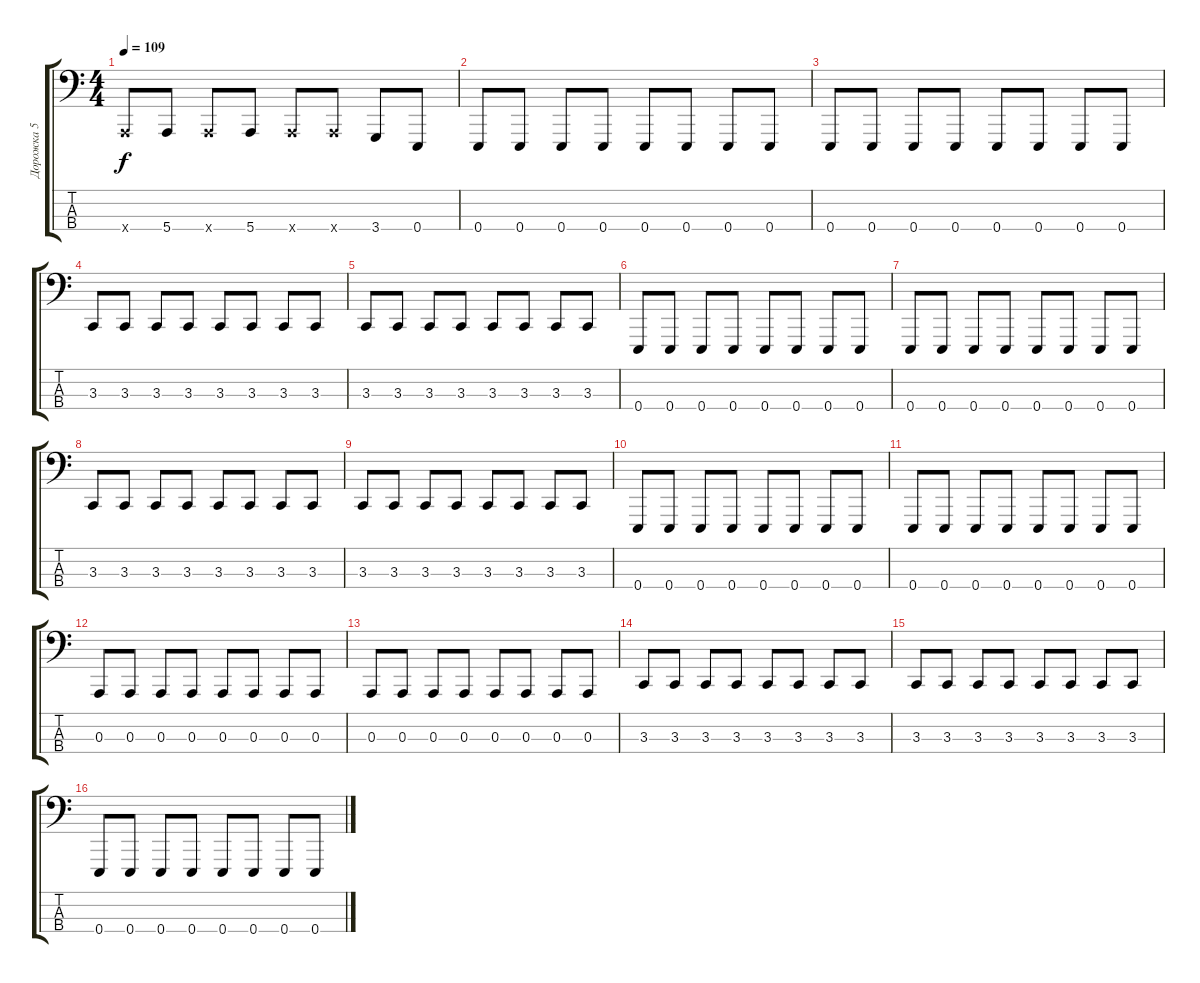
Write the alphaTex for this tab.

\track ("Дорожка 5" "Дорожка 5") {instrument lead8bassandlead}
\staff {score tabs}
\tuning (G2 D2 A1 E1) {hide}
\ts (4 4)
\tempo 109
\clef f4
\ks c
5.4{x}.8{dy f} 5.4.8 5.4{x}.8 5.4.8 5.4{x}.8 5.4{x}.8 3.4.8 0.4.8 |
0.4.8 0.4.8 0.4.8 0.4.8 0.4.8 0.4.8 0.4.8 0.4.8 |
0.4.8 0.4.8 0.4.8 0.4.8 0.4.8 0.4.8 0.4.8 0.4.8 |
3.3.8 3.3.8 3.3.8 3.3.8 3.3.8 3.3.8 3.3.8 3.3.8 |
3.3.8 3.3.8 3.3.8 3.3.8 3.3.8 3.3.8 3.3.8 3.3.8 |
0.4.8 0.4.8 0.4.8 0.4.8 0.4.8 0.4.8 0.4.8 0.4.8 |
0.4.8 0.4.8 0.4.8 0.4.8 0.4.8 0.4.8 0.4.8 0.4.8 |
3.3.8 3.3.8 3.3.8 3.3.8 3.3.8 3.3.8 3.3.8 3.3.8 |
3.3.8 3.3.8 3.3.8 3.3.8 3.3.8 3.3.8 3.3.8 3.3.8 |
0.4.8 0.4.8 0.4.8 0.4.8 0.4.8 0.4.8 0.4.8 0.4.8 |
0.4.8 0.4.8 0.4.8 0.4.8 0.4.8 0.4.8 0.4.8 0.4.8 |
0.3.8 0.3.8 0.3.8 0.3.8 0.3.8 0.3.8 0.3.8 0.3.8 |
0.3.8 0.3.8 0.3.8 0.3.8 0.3.8 0.3.8 0.3.8 0.3.8 |
3.3.8 3.3.8 3.3.8 3.3.8 3.3.8 3.3.8 3.3.8 3.3.8 |
3.3.8 3.3.8 3.3.8 3.3.8 3.3.8 3.3.8 3.3.8 3.3.8 |
0.4.8 0.4.8 0.4.8 0.4.8 0.4.8 0.4.8 0.4.8 0.4.8
